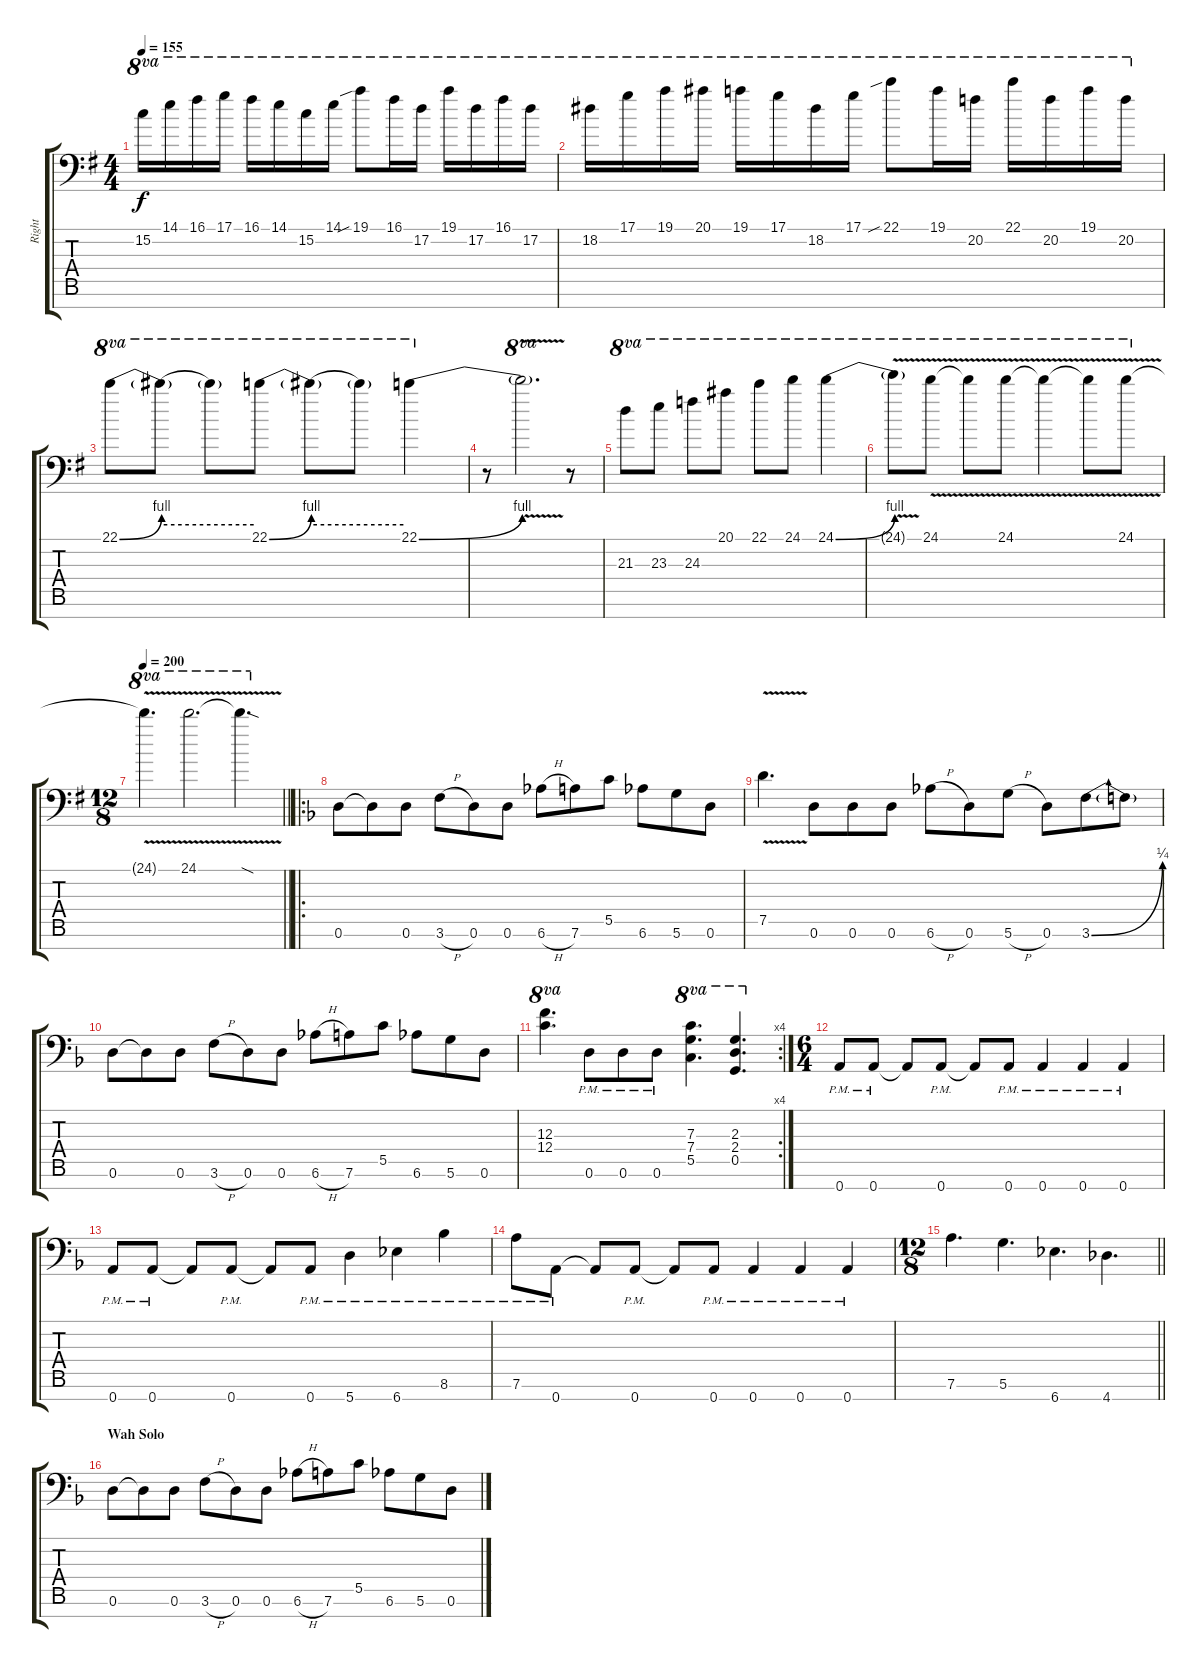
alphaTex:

\track ("Right" "Right") {instrument overdrivenguitar}
\staff {score tabs}
\tuning (D4 A3 F3 C3 G2 D2 A1) {hide}
\ts (4 4)
\tempo 155
\clef f4
\ks g
15.2.16{ot 8va dy f} 14.1.16{ot 8va} 16.1.16{ot 8va} 17.1.16{ot 8va} 16.1.16{ot 8va} 14.1.16{ot 8va} 15.2.16{ot 8va} 14.1.16{ot 8va} 19.1{sib}.8{ot 8va} 16.1.16{ot 8va} 17.2.16{ot 8va} 19.1.16{ot 8va} 17.2.16{ot 8va} 16.1.16{ot 8va} 17.2.16{ot 8va} |
18.2.16{ot 8va} 17.1.16{ot 8va} 19.1.16{ot 8va} 20.1.16{ot 8va} 19.1.16{ot 8va} 17.1.16{ot 8va} 18.2.16{ot 8va} 17.1.16{ot 8va} 22.1{sib}.8{ot 8va} 19.1.16{ot 8va} 20.2.16{ot 8va} 22.1.16{ot 8va} 20.2.16{ot 8va} 19.1.16{ot 8va} 20.2.16{ot 8va} |
22.1{be (bend 0 0 60 4)}.8{ot 8va} 22.1{be (hold 40 2 60 2) t}.8{ot 8va} 22.1{t}.8{ot 8va} 22.1{be (bend 0 0 60 4)}.8{ot 8va} 22.1{be (hold 40 2 60 2) t}.8{ot 8va} 22.1{t}.8{ot 8va} 22.1{be (bend 0 0 60 4)}.4{ot 8va} |
r.8 22.1{v t}.2{d ot 8va} r.8 |
21.3.8{ot 8va} 23.3.8{ot 8va} 24.3.8{ot 8va} 20.1.8{ot 8va} 22.1.8{ot 8va} 24.1.8{ot 8va} 24.1{be (bend 0 0 60 4)}.4{ot 8va} |
24.1{v t}.8{ot 8va} 24.1{v}.8{ot 8va} 24.1{v t}.8{ot 8va} 24.1{v}.8{ot 8va} 24.1{v t}.4{ot 8va} 24.1{v t}.8{ot 8va} 24.1{v}.8{ot 8va} |
\ts (12 8)
\tempo 200
\barLineRight lightlight
24.1{v t}.4{d ot 8va} 24.1{v}.2{d ot 8va} 24.1{sod t}.4{d ot 8va} |
\ro
\ks f
0.6.8 0.6{t}.8 0.6.8 3.6{h}.8 0.6.8 0.6.8 6.6{h}.8 7.6.8 5.5.8 6.6.8 5.6.8 0.6.8 |
7.5{v}.4{d} 0.6.8 0.6.8 0.6.8 6.6{h}.8 0.6.8 5.6{h}.8 0.6.8 3.6{be (bend 0 0 60 1)}.8 3.6{t}.8 |
0.6.8 0.6{t}.8 0.6.8 3.6{h}.8 0.6.8 0.6.8 6.6{h}.8 7.6.8 5.5.8 6.6.8 5.6.8 0.6.8 |
\rc 4
(12.3 12.4).4{d ot 8va} 0.6{pm}.8 0.6{pm}.8 0.6{pm}.8 (7.3 7.4 5.5).4{d ot 8va} (2.3 2.4 0.5).4{d ot 8va} |
\ts (6 4)
0.7{pm}.8 0.7{pm}.8 0.7{t}.8 0.7{pm}.8 0.7{t}.8 0.7{pm}.8 0.7{pm}.4 0.7{pm}.4 0.7{pm}.4 |
0.7{pm}.8 0.7{pm}.8 0.7{t}.8 0.7{pm}.8 0.7{t}.8 0.7{pm}.8 5.7{pm}.4 6.7{pm}.4 8.6{pm}.4 |
7.6{pm}.8 0.7{pm}.8 0.7{t}.8 0.7{pm}.8 0.7{t}.8 0.7{pm}.8 0.7{pm}.4 0.7{pm}.4 0.7{pm}.4 |
\ts (12 8)
\barLineRight lightlight
7.6.4{d} 5.6.4{d} 6.7.4{d} 4.7.4{d} |
\section ("" "Wah Solo")
0.6.8 0.6{t}.8 0.6.8 3.6{h}.8 0.6.8 0.6.8 6.6{h}.8 7.6.8 5.5.8 6.6.8 5.6.8 0.6.8
